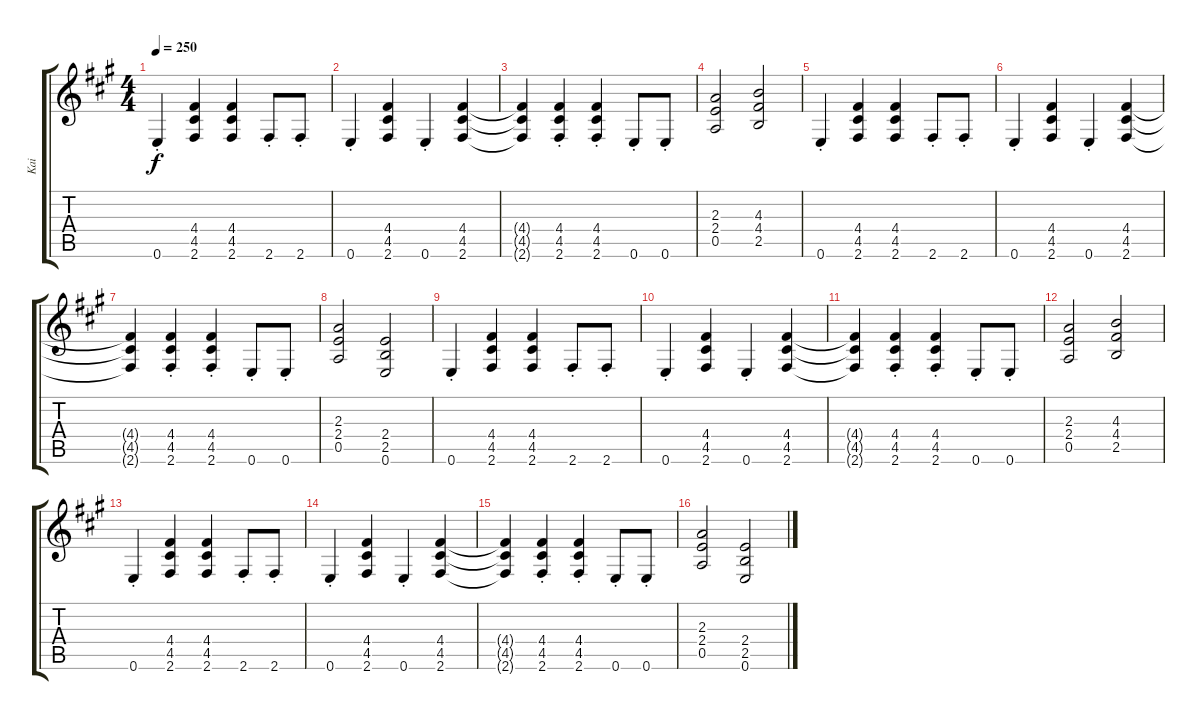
\track ("Kai" "Kai") {instrument distortionguitar}
\staff {score tabs}
\tuning (E4 B3 G3 D3 A2 E2) {hide}
\ts (4 4)
\tempo 250
\clef g2
\ks a
0.6{st}.4{dy f} (4.4 4.5 2.6).4 (4.4 4.5 2.6).4 2.6{st}.8 2.6{st}.8 |
0.6{st}.4 (4.4 4.5 2.6).4 0.6{st}.4 (4.4 4.5 2.6).4 |
(4.4{t} 4.5{t} 2.6{t}).4 (4.4{st} 4.5{st} 2.6{st}).4 (4.4{st} 4.5{st} 2.6{st}).4 0.6{st}.8 0.6{st}.8 |
(2.3 2.4 0.5).2 (4.3 4.4 2.5).2 |
0.6{st}.4 (4.4 4.5 2.6).4 (4.4 4.5 2.6).4 2.6{st}.8 2.6{st}.8 |
0.6{st}.4 (4.4 4.5 2.6).4 0.6{st}.4 (4.4 4.5 2.6).4 |
(4.4{t} 4.5{t} 2.6{t}).4 (4.4{st} 4.5{st} 2.6{st}).4 (4.4{st} 4.5{st} 2.6{st}).4 0.6{st}.8 0.6{st}.8 |
(2.3 2.4 0.5).2 (2.4 2.5 0.6).2 |
0.6{st}.4 (4.4 4.5 2.6).4 (4.4 4.5 2.6).4 2.6{st}.8 2.6{st}.8 |
0.6{st}.4 (4.4 4.5 2.6).4 0.6{st}.4 (4.4 4.5 2.6).4 |
(4.4{t} 4.5{t} 2.6{t}).4 (4.4{st} 4.5{st} 2.6{st}).4 (4.4{st} 4.5{st} 2.6{st}).4 0.6{st}.8 0.6{st}.8 |
(2.3 2.4 0.5).2 (4.3 4.4 2.5).2 |
0.6{st}.4 (4.4 4.5 2.6).4 (4.4 4.5 2.6).4 2.6{st}.8 2.6{st}.8 |
0.6{st}.4 (4.4 4.5 2.6).4 0.6{st}.4 (4.4 4.5 2.6).4 |
(4.4{t} 4.5{t} 2.6{t}).4 (4.4{st} 4.5{st} 2.6{st}).4 (4.4{st} 4.5{st} 2.6{st}).4 0.6{st}.8 0.6{st}.8 |
(2.3 2.4 0.5).2 (2.4 2.5 0.6).2
